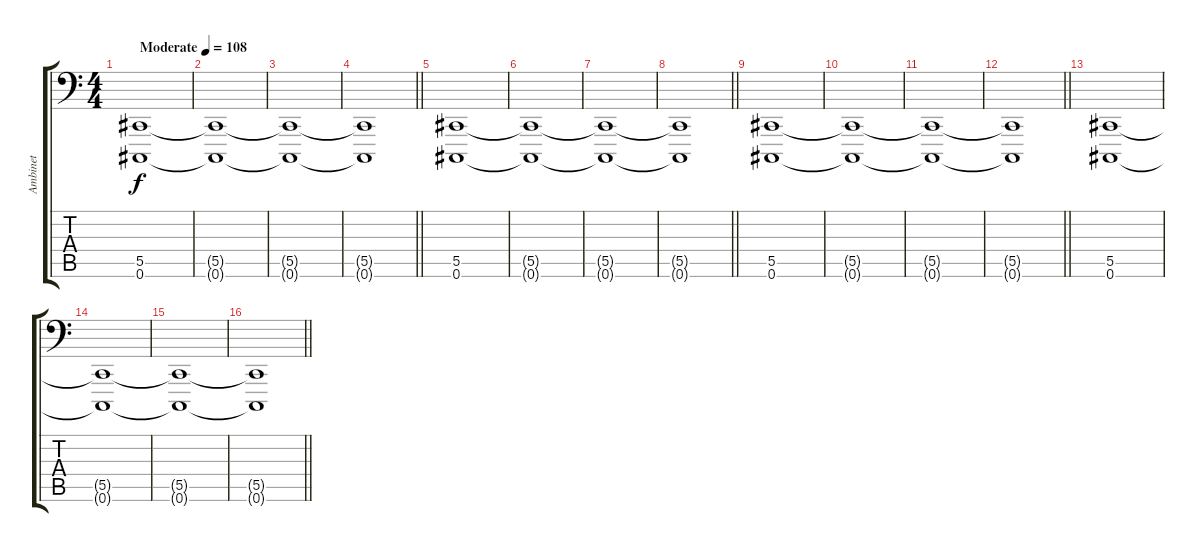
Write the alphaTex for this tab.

\track ("Ambinet" "Ambinet") {instrument stringensemble1}
\staff {score tabs}
\tuning (Eb3 Bb2 Gb2 Db2 Ab1 Db1) {hide}
\ts (4 4)
\section ("" "")
\tempo (108 "Moderate")
\clef f4
\ks c
(5.5 0.6).1{dy f instrument stringensemble1} |
(5.5{t} 0.6{t}).1 |
(5.5{t} 0.6{t}).1 |
\barLineRight lightlight
(5.5{t} 0.6{t}).1 |
\section ("" "")
(5.5 0.6).1 |
(5.5{t} 0.6{t}).1 |
(5.5{t} 0.6{t}).1 |
\barLineRight lightlight
(5.5{t} 0.6{t}).1 |
(5.5 0.6).1 |
(5.5{t} 0.6{t}).1 |
(5.5{t} 0.6{t}).1 |
\barLineRight lightlight
(5.5{t} 0.6{t}).1 |
\section ("" "")
(5.5 0.6).1 |
(5.5{t} 0.6{t}).1 |
(5.5{t} 0.6{t}).1 |
\barLineRight lightlight
(5.5{t} 0.6{t}).1
